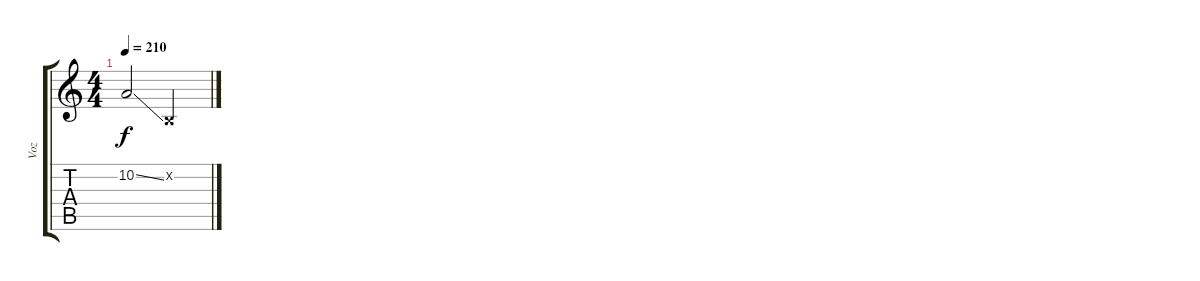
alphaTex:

\track ("Voz" "Voz") {instrument choiraahs}
\staff {score tabs}
\tuning (E4 B3 G3 D3 A2 E2) {hide}
\ts (4 4)
\tempo 210
\clef g2
\ks c
10.2{ss}.2{dy f} 0.2{x}.2
